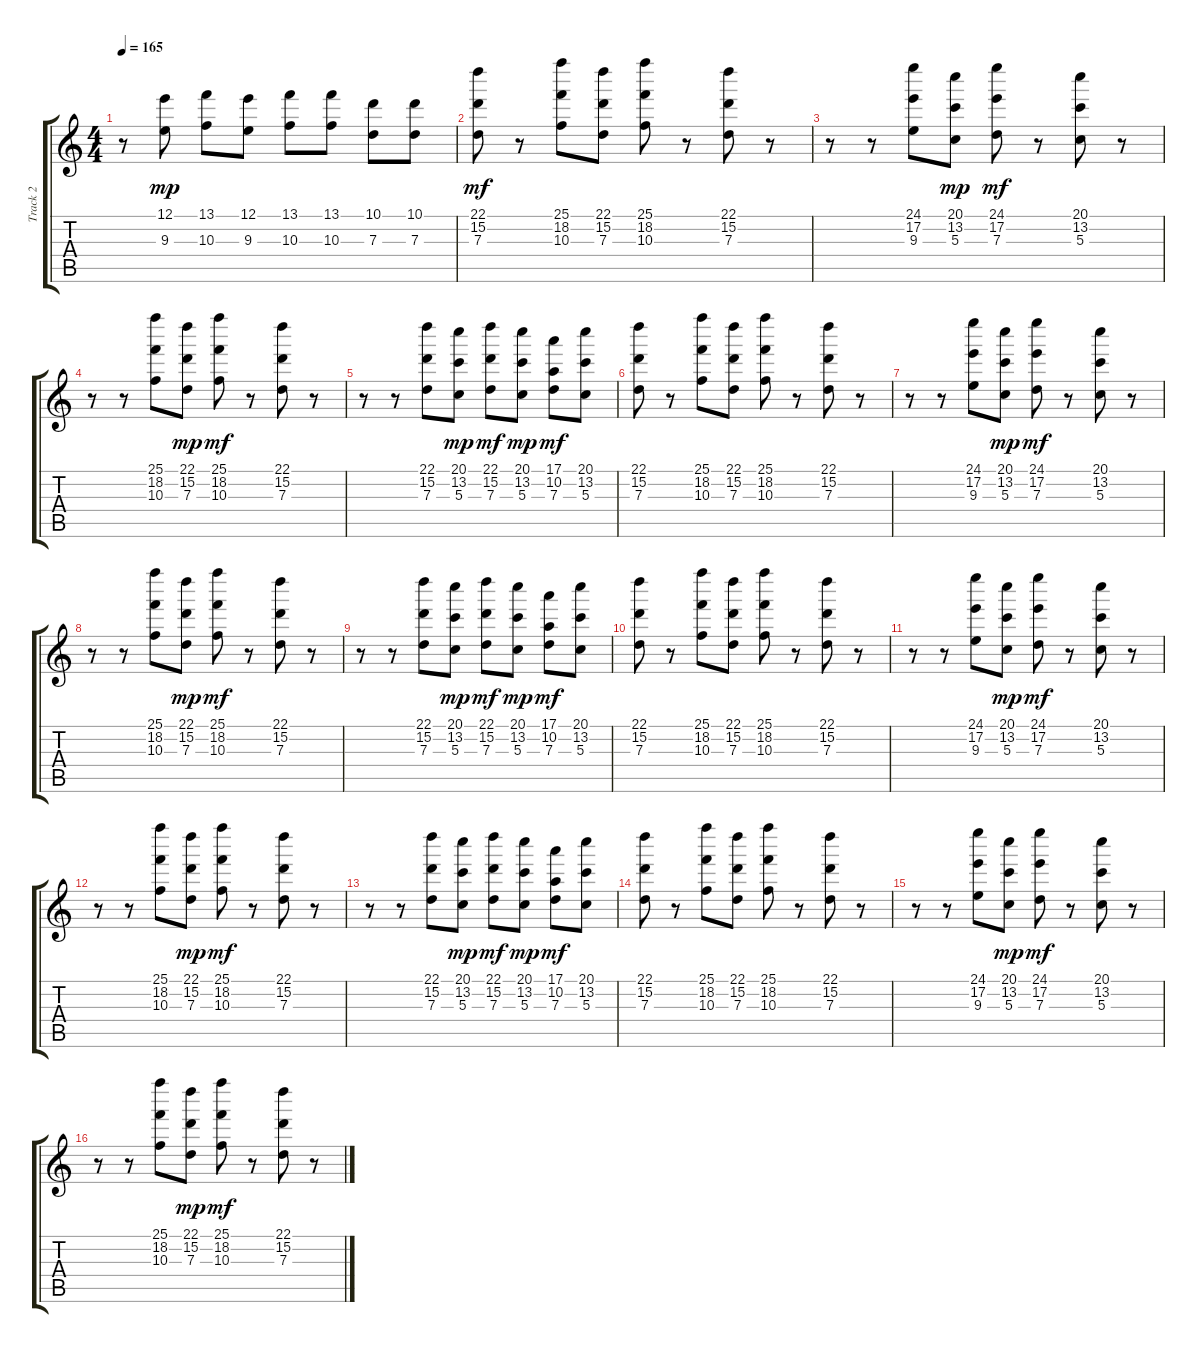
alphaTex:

\track ("Track 2" "Track 2") {instrument stringensemble1}
\staff {score tabs}
\tuning (E5 B4 G4 D4 A3 E3) {hide}
\ts (4 4)
\tempo 165
\clef g2
\ks c
r.8{dy mp} (12.1 9.3).8 (13.1 10.3).8 (12.1 9.3).8 (13.1 10.3).8 (13.1 10.3).8 (10.1 7.3).8 (10.1 7.3).8 |
(22.1 15.2 7.3).8{dy mf} r.8 (25.1 18.2 10.3).8 (22.1 15.2 7.3).8 (25.1 18.2 10.3).8 r.8 (22.1 15.2 7.3).8 r.8 |
r.8 r.8 (24.1 17.2 9.3).8 (20.1 13.2 5.3).8{dy mp} (24.1 17.2 7.3).8{dy mf} r.8 (20.1 13.2 5.3).8 r.8 |
r.8 r.8 (25.1 18.2 10.3).8 (22.1 15.2 7.3).8{dy mp} (25.1 18.2 10.3).8{dy mf} r.8 (22.1 15.2 7.3).8 r.8 |
r.8 r.8 (22.1 15.2 7.3).8 (20.1 13.2 5.3).8{dy mp} (22.1 15.2 7.3).8{dy mf} (20.1 13.2 5.3).8{dy mp} (17.1 10.2 7.3).8{dy mf} (20.1 13.2 5.3).8 |
(22.1 15.2 7.3).8 r.8 (25.1 18.2 10.3).8 (22.1 15.2 7.3).8 (25.1 18.2 10.3).8 r.8 (22.1 15.2 7.3).8 r.8 |
r.8 r.8 (24.1 17.2 9.3).8 (20.1 13.2 5.3).8{dy mp} (24.1 17.2 7.3).8{dy mf} r.8 (20.1 13.2 5.3).8 r.8 |
r.8 r.8 (25.1 18.2 10.3).8 (22.1 15.2 7.3).8{dy mp} (25.1 18.2 10.3).8{dy mf} r.8 (22.1 15.2 7.3).8 r.8 |
r.8 r.8 (22.1 15.2 7.3).8 (20.1 13.2 5.3).8{dy mp} (22.1 15.2 7.3).8{dy mf} (20.1 13.2 5.3).8{dy mp} (17.1 10.2 7.3).8{dy mf} (20.1 13.2 5.3).8 |
(22.1 15.2 7.3).8 r.8 (25.1 18.2 10.3).8 (22.1 15.2 7.3).8 (25.1 18.2 10.3).8 r.8 (22.1 15.2 7.3).8 r.8 |
r.8 r.8 (24.1 17.2 9.3).8 (20.1 13.2 5.3).8{dy mp} (24.1 17.2 7.3).8{dy mf} r.8 (20.1 13.2 5.3).8 r.8 |
r.8 r.8 (25.1 18.2 10.3).8 (22.1 15.2 7.3).8{dy mp} (25.1 18.2 10.3).8{dy mf} r.8 (22.1 15.2 7.3).8 r.8 |
r.8 r.8 (22.1 15.2 7.3).8 (20.1 13.2 5.3).8{dy mp} (22.1 15.2 7.3).8{dy mf} (20.1 13.2 5.3).8{dy mp} (17.1 10.2 7.3).8{dy mf} (20.1 13.2 5.3).8 |
(22.1 15.2 7.3).8 r.8 (25.1 18.2 10.3).8 (22.1 15.2 7.3).8 (25.1 18.2 10.3).8 r.8 (22.1 15.2 7.3).8 r.8 |
r.8 r.8 (24.1 17.2 9.3).8 (20.1 13.2 5.3).8{dy mp} (24.1 17.2 7.3).8{dy mf} r.8 (20.1 13.2 5.3).8 r.8 |
r.8 r.8 (25.1 18.2 10.3).8 (22.1 15.2 7.3).8{dy mp} (25.1 18.2 10.3).8{dy mf} r.8 (22.1 15.2 7.3).8 r.8
